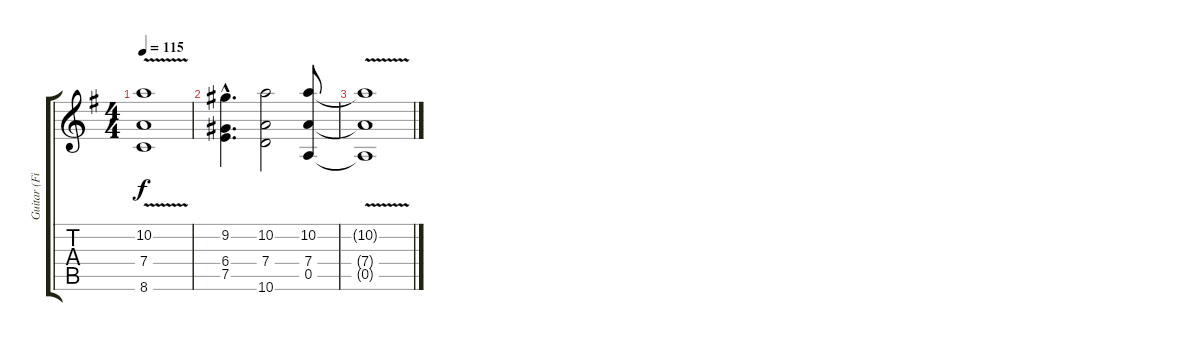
\track ("Guitar (Fills)" "Guitar (Fi") {instrument electricguitarjazz}
\staff {score tabs}
\tuning (E4 B3 G3 D3 A2 E2) {hide}
\ts (4 4)
\tempo 115
\clef g2
\ks g
(10.2{v t} 7.4{t} 8.6{t}).1{dy f} |
(9.2{hac} 6.4{hac} 7.5{hac}).4{d} (10.2 7.4 10.6).2 (10.2 7.4 0.5).8 |
(10.2{v t} 7.4{t} 0.5{t}).1
